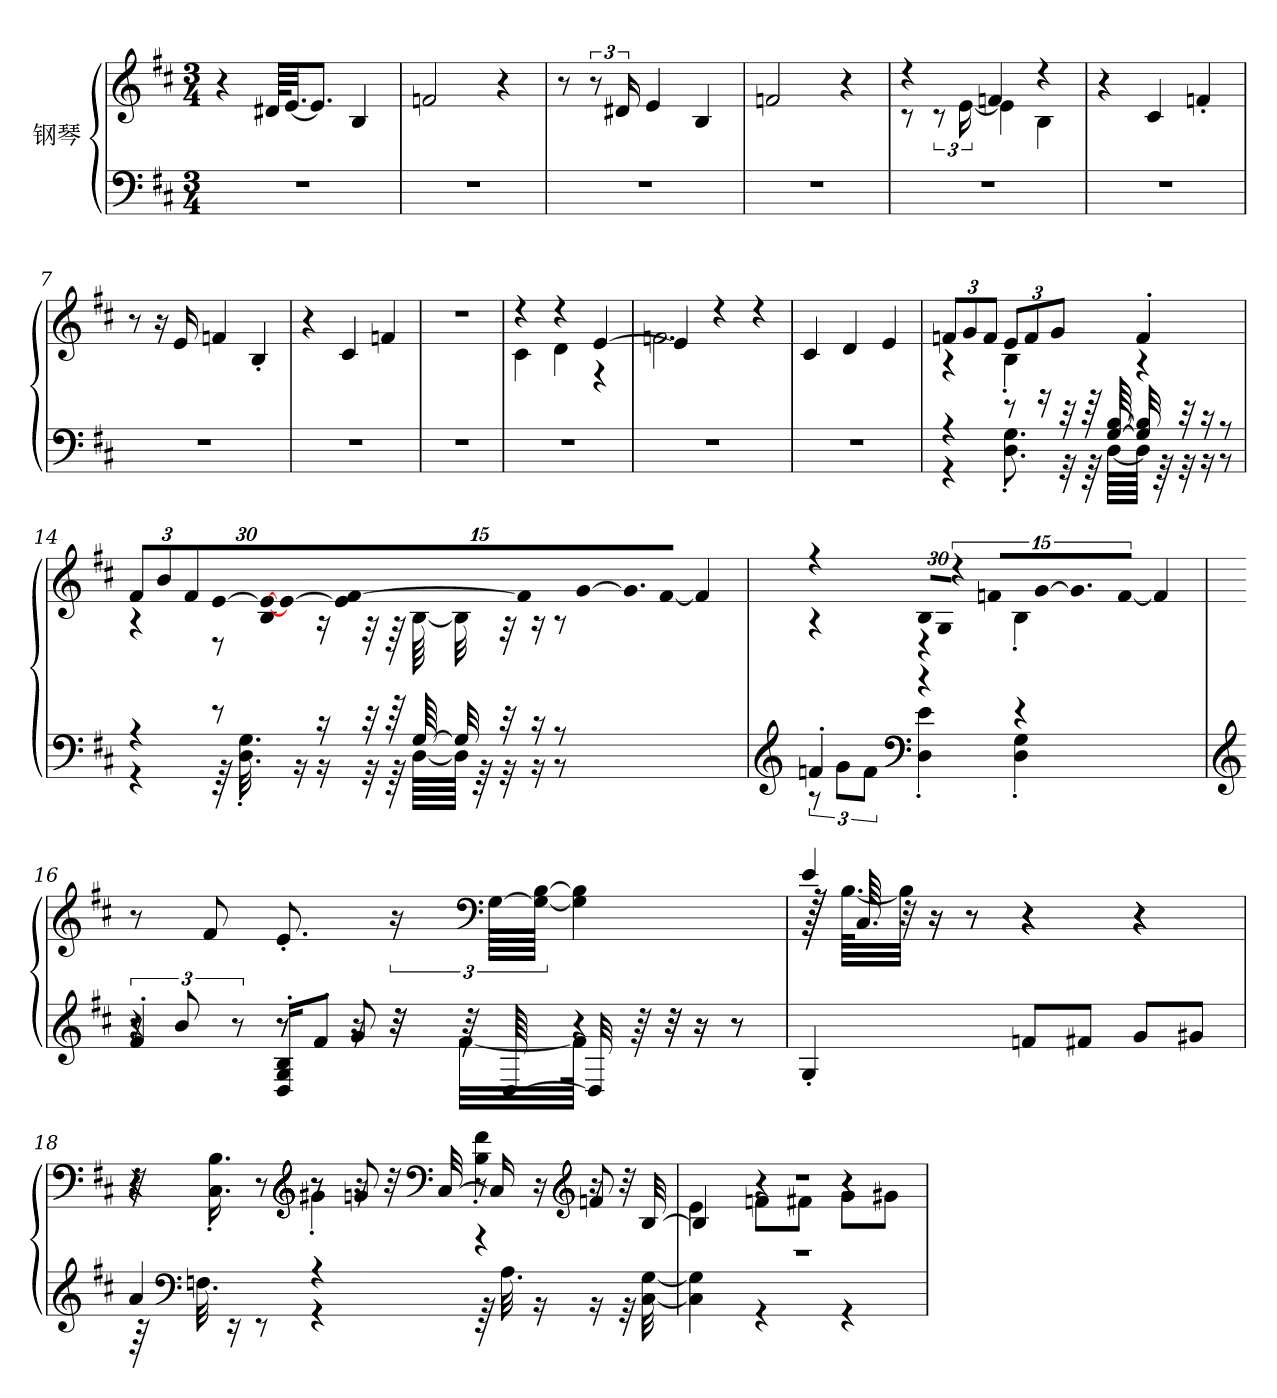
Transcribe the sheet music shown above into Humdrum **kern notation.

**kern	**kern
*part1	*part1
*staff2	*staff1
*I"钢琴	*
*clefF4	*clefG2
*k[f#c#]	*k[f#c#]
*M3/4	*M3/4
*MM157	*MM157
=1	=1
2.r	4r
*	*MM145
.	64d#X/KLLL
.	[32.e/JJ
.	8.e/J]
*	*MM157
.	4B/
=2	=2
*	*MM147
2.r	2fn/
*	*MM155
.	4r
=3	=3
*	*MM163
2.r	8r
.	12r
.	24d#X/
*	*MM159
.	4e/
*	*MM160
.	4B/
=4	=4
*	*MM145
2.r	2fn/
*	*MM138
.	4r
=5	=5
*	*MM158
*	*^
2.r	4r	8r
.	.	12r
.	.	[24e\
*	*MM161	*
.	4fn/	4e\]
*	*MM156	*
.	4r	4B\
*	*v	*v
=6	=6
*	*MM163
2.r	4r
*	*MM167
.	4c#/
*	*MM180
.	4fn'/
=7	=7
*	*MM169
2.r	8r
.	16r
.	16e/
*	*MM170
.	4fn/
*	*MM173
.	4B'/
=8	=8
*	*MM182
2.r	4r
*	*MM174
.	4c#/
.	4fn/
!!LO:LB:g=z
=9	=9
*	*MM168
2.r	2.r
=10	=10
*	*MM176
*	*^
2.r	4r	4c#\
*	*MM170	*
.	4r	4d\
*	*MM164	*
.	[4e/	4r
=11	=11	=11
*	*MM152	*
2.r	4e/]	2.fn\
*	*MM146	*
.	4r	.
*	*MM163	*
.	4r	.
*	*v	*v
=12	=12
*	*MM125
2.r	4c#/
*	*MM115
.	4d/
*	*MM119
.	4e/
=13	=13
*^	*
*	*	*Xbrackettup
*v	*v	*
*	*MM202
*^	*^
4r	4r	12fn/L	4r
.	.	12g/	.
.	.	12f/J	.
*	*	*MM182	*
8r	8.D\' 8.G\'	12e/L	4B'\
.	.	12f/	.
16r	.	.	.
.	.	12g/J	.
32r	32r	.	.
64r	64r	.	.
[64G/ [64B/	[64D\LLLL	.	.
*	*	*MM169	*
32G/] 32B/]	64D\JJJJ]	4f'/	4r
.	64r	.	.
32r	32r	.	.
16r	16r	.	.
8r	8r	.	.
!!LO:LB:g=z	!!
=14	=14	=14	=14
*	*	*MM190	*
4r	4r	12f#/L	4r
.	.	12b/	.
.	.	12f#/	.
*	*	*MM175	*
!	!	!LO:N:vis=256%9	!
8r	64r	[960%17e/LLL	8r
.	32.D\' 32.G\'	.	.
!	!	!LO:N:vis=256%9	!
.	.	960%17B/ 960%17e/_J	.
.	.	1920ryy	.
!	!	!LO:N:vis=32	!
.	.	640%23e/_	.
.	16r	.	.
!	!	!LO:N:vis=32	!
.	.	640%23e/] [640%23f#/	.
!	!	!LO:N:vis=32	!
.	.	640%23f#/]	.
16r	16r	.	16r
!	!	!LO:N:vis=32	!
.	.	[640%23g/	.
!	!	!LO:N:vis=32.	!
.	.	1920%103g/]	.
32r	32r	.	32r
64r	64r	.	64r
!	!	!LO:N:vis=256%9	!
.	.	[960%17f#/JJJk	.
[64G/	[64D\LLLL	.	[64B\
*	*	*MM173	*
32G/]	64D\JJJJ]	.	32B\]
.	.	4f#/]	.
.	64r	.	.
32r	32r	.	32r
16r	16r	.	16r
8r	8r	.	8r
960ryy	960ryy	.	960ryy
=15	=15	=15	=15
*clefG2	*	*	*
*	*	*MM198	*
4fn'/	12r	4r	4r
.	12g\L	.	.
.	12f\J	.	.
*clefF4	*	*	*
*	*	*brackettup	*
*	*	*MM195	*
!	!	!LO:N:vis=256%9	!
4r	4D\' 4e\'	960%17B/LLLL	4r
!	!	!LO:N:vis=256%9	!
.	.	960%17G/JJJJ	.
.	.	1920ryy	.
!	!	!LO:N:vis=32	!
.	.	640%23r	.
!	!	!LO:N:vis=16	!
.	.	1920%137fn/LL	.
!	!	!LO:N:vis=32	!
.	.	[640%23g/L	.
!	!	!LO:N:vis=32.	!
.	.	1920%103g/]	.
!	!	!LO:N:vis=256%9	!
.	.	[960%17f/JJJk	.
*	*	*MM178	*
4r	4D\' 4G\'	.	4B'\
.	.	4f/]	.
1920ryy	1920ryy	.	1920ryy
*v	*v	*	*
*	*v	*v
!!LO:LB:g=z
=16	=16
*clefG2	*
*	*MM195
*^	*
*	*^	*
4f#'/	4r	12r	8r
.	.	12b/	.
.	.	.	8f#/
.	.	12r	.
*	*	*	*MM179
8r	8r	16D/' 16G/' 16B/'KL	8.e'/
.	.	8f#'/J	.
8g/	16r	.	.
.	32r	32r	24r
.	[32f#\LLL	64r	.
*	*	*	*clefF4
.	.	.	[96G\LLLL
.	.	[64D/	.
.	.	.	96G\_ [96B\JJJJ
*	*	*	*MM189
4r	64f#\JJJk]	32D/]	4G\] 4B\]
.	64r	.	.
.	32r	32r	.
.	16r	16r	.
.	8r	8r	.
*v	*v	*v	*
=17	=17
*	*MM188
*	*^
*	*	*^
4G'/	4e/	128r	128r
.	.	[64.B\KLLL	64.C#/
.	.	32B\JJJ]	32r
.	.	16r	16r
.	.	8r	8r
*	*MM192	*	*
8fn/L	4r	4r	4r
8f#X/J	.	.	.
*	*MM189	*	*
8g/L	4r	4r	4r
8g#X/J	.	.	.
!!LO:LB:g=z	!!	!!
=18	=18	=18	=18
*	*MM179	*	*
*^	*	*	*
4a/	64r	4r	32r	4r
*clefF4	*	*	*	*
.	32.Fn\	.	.	.
.	.	.	16.C#\' 16.B\'	.
.	16r	.	.	.
.	8r	.	8r	.
*	*	*clefG2	*	*
*	*	*MM188	*	*
4r	4r	8r	4g#X'\	8r
.	.	8gn/	.	16r
.	.	.	.	32r
*	*	*clefF4	*	*
.	.	.	.	[32C#/
*	*	*MM186	*	*
4r	64r	8r	4B\' 4f#\'	16C#/]
.	32.A\	.	.	.
.	16r	.	.	16r
*	*	*clefG2	*	*
.	16r	8fn/	.	16r
.	32r	.	.	32r
.	[32C#\ [32G\	.	.	[32B/
=19	=19	=19	=19	=19
*	*	*MM179	*	*
2.r	4C#\] 4G\]	2.r	4e\	4B/]
*	*	*MM189	*	*
.	4r	.	8fn\L	4r
.	.	.	8f#X\J	.
*	*	*MM188	*	*
.	4r	.	8g\L	4r
.	.	.	8g#X\J	.
*v	*v	*	*	*
*	*v	*v	*v
=	=
*-	*-
